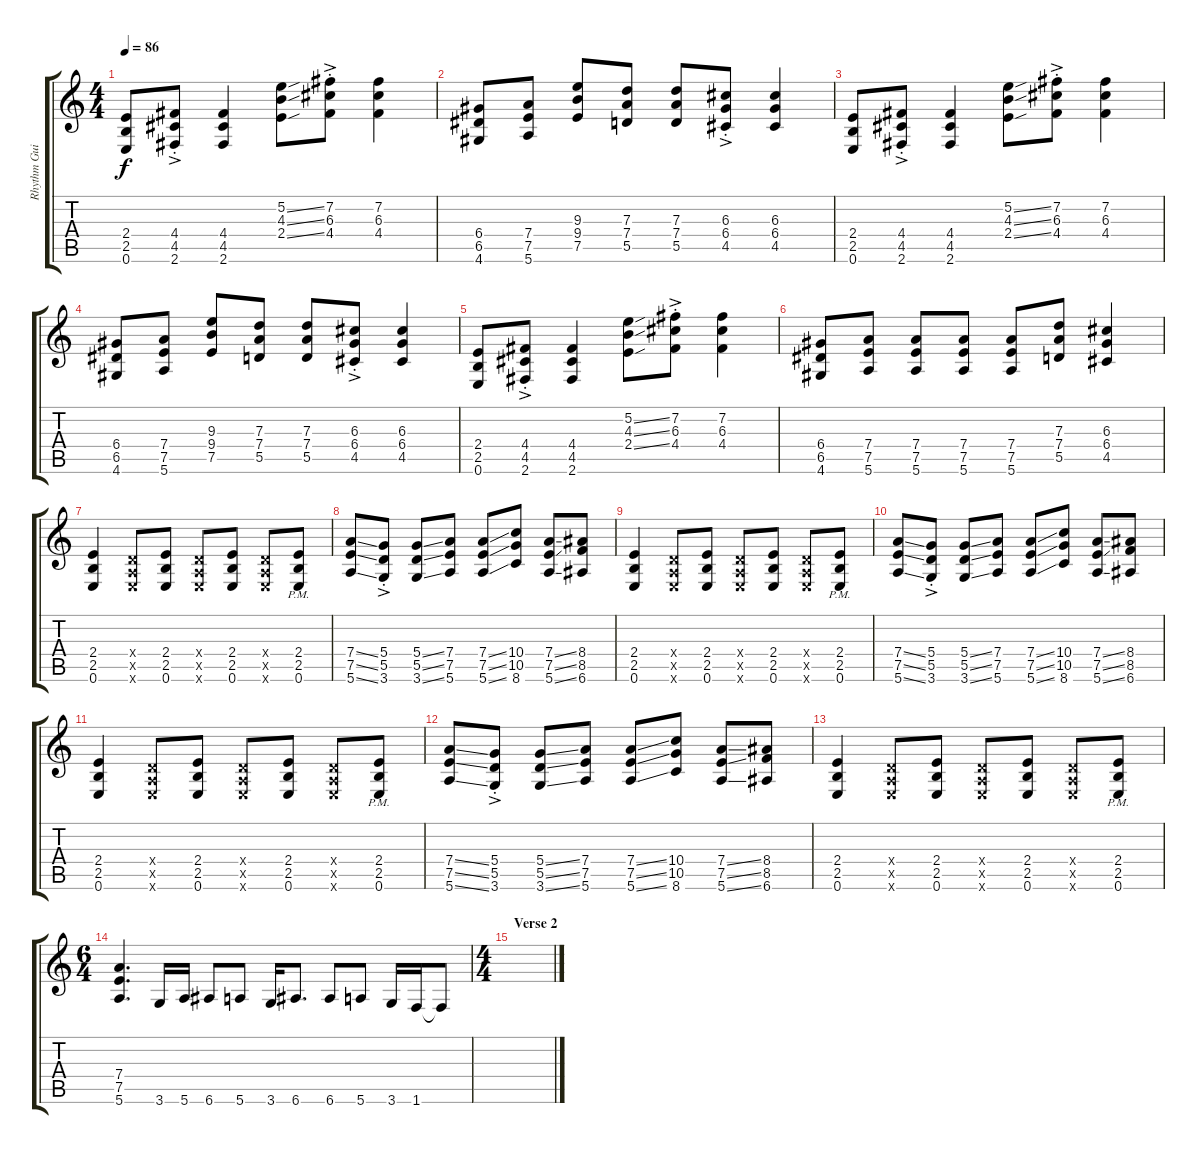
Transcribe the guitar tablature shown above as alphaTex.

\track ("Rhythm Guitar" "Rhythm Gui") {instrument distortionguitar}
\staff {score tabs}
\tuning (E4 B3 G3 D3 A2 E2) {hide}
\ts (4 4)
\tempo 86
\clef g2
\ks c
(2.4 2.5 0.6).8{dy f} (4.4{ac st} 4.5{ac st} 2.6{ac st}).8 (4.4 4.5 2.6).4 (5.2{ss} 4.3{ss} 2.4{ss}).8 (7.2{ac st} 6.3{ac st} 4.4{ac st}).8 (7.2 6.3 4.4).4 |
(6.4 6.5 4.6).8 (7.4 7.5 5.6).8 (9.3 9.4 7.5).8 (7.3 7.4 5.5).8 (7.3 7.4 5.5).8 (6.3{ac st} 6.4{ac st} 4.5{ac st}).8 (6.3 6.4 4.5).4 |
(2.4 2.5 0.6).8 (4.4{ac st} 4.5{ac st} 2.6{ac st}).8 (4.4 4.5 2.6).4 (5.2{ss} 4.3{ss} 2.4{ss}).8 (7.2{ac st} 6.3{ac st} 4.4{ac st}).8 (7.2 6.3 4.4).4 |
(6.4 6.5 4.6).8 (7.4 7.5 5.6).8 (9.3 9.4 7.5).8 (7.3 7.4 5.5).8 (7.3 7.4 5.5).8 (6.3{ac st} 6.4{ac st} 4.5{ac st}).8 (6.3 6.4 4.5).4 |
(2.4 2.5 0.6).8 (4.4{ac st} 4.5{ac st} 2.6{ac st}).8 (4.4 4.5 2.6).4 (5.2{ss} 4.3{ss} 2.4{ss}).8 (7.2{ac st} 6.3{ac st} 4.4{ac st}).8 (7.2 6.3 4.4).4 |
(6.4 6.5 4.6).8 (7.4 7.5 5.6).8 (7.4 7.5 5.6).8 (7.4 7.5 5.6).8 (7.4 7.5 5.6).8 (7.3 7.4 5.5).8 (6.3 6.4 4.5).4 |
(2.4 2.5 0.6).4 (0.4{x} 0.5{x} 0.6{x}).8 (2.4 2.5 0.6).8 (0.4{x} 0.5{x} 0.6{x}).8 (2.4 2.5 0.6).8 (0.4{x} 0.5{x} 0.6{x}).8 (2.4{pm} 2.5{pm} 0.6{pm}).8 |
(7.4{ss} 7.5{ss} 5.6{ss}).8 (5.4{ac st} 5.5{ac st} 3.6{ac st}).8 (5.4{ss} 5.5{ss} 3.6{ss}).8 (7.4 7.5 5.6).8 (7.4{ss} 7.5{ss} 5.6{ss}).8 (10.4 10.5 8.6).8 (7.4{ss} 7.5{ss} 5.6{ss}).8 (8.4 8.5 6.6).8 |
(2.4 2.5 0.6).4 (0.4{x} 0.5{x} 0.6{x}).8 (2.4 2.5 0.6).8 (0.4{x} 0.5{x} 0.6{x}).8 (2.4 2.5 0.6).8 (0.4{x} 0.5{x} 0.6{x}).8 (2.4{pm} 2.5{pm} 0.6{pm}).8 |
(7.4{ss} 7.5{ss} 5.6{ss}).8 (5.4{ac st} 5.5{ac st} 3.6{ac st}).8 (5.4{ss} 5.5{ss} 3.6{ss}).8 (7.4 7.5 5.6).8 (7.4{ss} 7.5{ss} 5.6{ss}).8 (10.4 10.5 8.6).8 (7.4{ss} 7.5{ss} 5.6{ss}).8 (8.4 8.5 6.6).8 |
(2.4 2.5 0.6).4 (0.4{x} 0.5{x} 0.6{x}).8 (2.4 2.5 0.6).8 (0.4{x} 0.5{x} 0.6{x}).8 (2.4 2.5 0.6).8 (0.4{x} 0.5{x} 0.6{x}).8 (2.4{pm} 2.5{pm} 0.6{pm}).8 |
(7.4{ss} 7.5{ss} 5.6{ss}).8 (5.4{ac st} 5.5{ac st} 3.6{ac st}).8 (5.4{ss} 5.5{ss} 3.6{ss}).8 (7.4 7.5 5.6).8 (7.4{ss} 7.5{ss} 5.6{ss}).8 (10.4 10.5 8.6).8 (7.4{ss} 7.5{ss} 5.6{ss}).8 (8.4 8.5 6.6).8 |
(2.4 2.5 0.6).4 (0.4{x} 0.5{x} 0.6{x}).8 (2.4 2.5 0.6).8 (0.4{x} 0.5{x} 0.6{x}).8 (2.4 2.5 0.6).8 (0.4{x} 0.5{x} 0.6{x}).8 (2.4{pm} 2.5{pm} 0.6{pm}).8 |
\ts (6 4)
(7.4 7.5 5.6).4{d} 3.6.16 5.6.16 6.6.8 5.6.8 3.6.16 6.6.8{d} 6.6.8 5.6.8 3.6.16 1.6.16 1.6{t}.8 |
\ts (4 4)
\section ("" "Verse 2")
